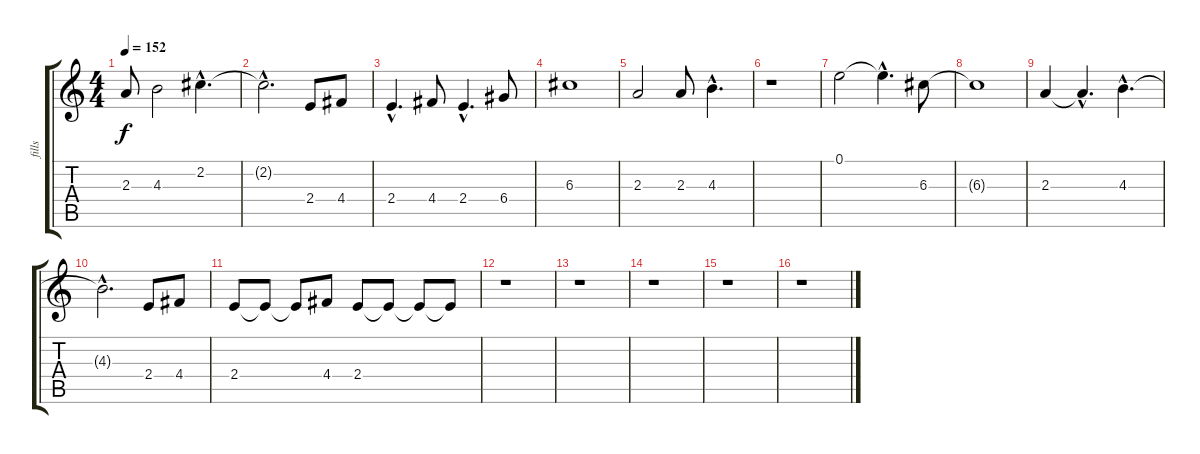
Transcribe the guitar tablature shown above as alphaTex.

\track ("fills" "fills") {instrument distortionguitar}
\staff {score tabs}
\tuning (E4 B3 G3 D3 A2 E2) {hide}
\ts (4 4)
\tempo 152
\clef g2
\ks c
2.3.8{dy f} 4.3.2 2.2{hac}.4{d} |
2.2{hac t}.2{d} 2.4.8 4.4.8 |
2.4{hac}.4{d} 4.4.8 2.4{hac}.4{d} 6.4.8 |
6.3.1{instrument synthstrings2} |
2.3.2 2.3.8 4.3{hac}.4{d} |
r.1 |
0.1.2 0.1{hac t}.4{d} 6.3.8 |
6.3{t}.1 |
2.3.4 2.3{hac t}.4{d} 4.3{hac}.4{d} |
4.3{hac t}.2{d} 2.4.8 4.4.8 |
2.4.8 2.4{t}.8 2.4{t}.8 4.4.8 2.4.8 2.4{t}.8 2.4{t}.8 2.4{t}.8 |
r.1 |
r.1 |
r.1 |
r.1 |
r.1
